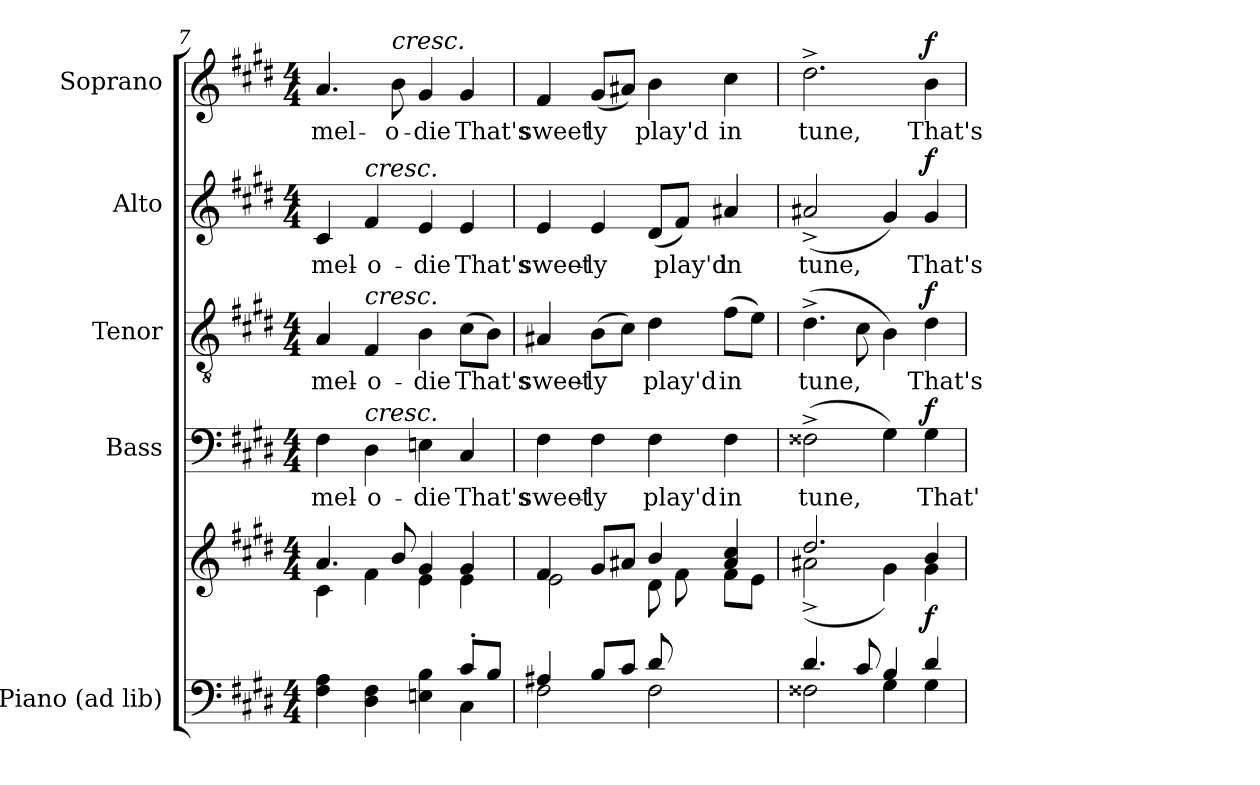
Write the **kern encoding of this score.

**kern	**kern	**dynam	**kern	**text	**dynam	**kern	**text	**dynam	**kern	**text	**dynam	**kern	**text	**dynam
*part5	*part5	*part5	*part4	*part4	*part4	*part3	*part3	*part3	*part2	*part2	*part2	*part1	*part1	*part1
*staff6	*staff5	*staff5/6	*staff4	*staff4	*staff4	*staff3	*staff3	*staff3	*staff2	*staff2	*staff2	*staff1	*staff1	*staff1
*I"Piano (ad lib)	*	*	*I"Bass	*	*	*I"Tenor	*	*	*I"Alto	*	*	*I"Soprano	*	*
*I'Pno.	*	*	*I'B.	*	*	*I'T.	*	*	*I'A.	*	*	*I'S.	*	*
*clefF4	*clefG2	*	*clefF4	*	*	*clefGv2	*	*	*clefG2	*	*	*clefG2	*	*
*	*	*	*	*	*	*ITrd7c12	*	*	*	*	*	*	*	*
*k[f#c#g#d#]	*k[f#c#g#d#]	*	*k[f#c#g#d#]	*	*	*k[f#c#g#d#]	*	*	*k[f#c#g#d#]	*	*	*k[f#c#g#d#]	*	*
*E:	*E:	*	*E:	*	*	*E:	*	*	*E:	*	*	*E:	*	*
*M4/4	*M4/4	*	*M4/4	*	*	*M4/4	*	*	*M4/4	*	*	*M4/4	*	*
=7	=7	=7	=7	=7	=7	=7	=7	=7	=7	=7	=7	=7	=7	=7
*^	*^	*	*	*	*	*	*	*	*	*	*	*	*	*
!	!	!	!	!	!	!LO:LY:b:color=#000000	!	!	!	!	!	!	!	!	!	!
!	!	!	!	!	!	!	!	!	!LO:LY:b:color=#000000	!	!	!	!	!	!	!
!	!	!	!	!	!	!	!	!	!	!	!	!LO:LY:b:color=#000000	!	!	!	!
!	!	!	!	!	!	!	!	!	!	!	!	!	!	!	!LO:LY:b:color=#000000	!
2.ryy	4F#i\ 4Ai	4.ai/	4c#i\	.	4F#i\	mel-	.	4AAi/	mel-	.	4c#i/	mel-	.	4.ai/	mel-	.
!	!	!	!	!	!	!LO:LY:b:color=#000000	!	!	!	!	!	!	!	!	!	!
!	!	!	!	!	!	!	!	!	!LO:LY:b:color=#000000	!	!	!	!	!	!	!
!	!	!	!	!	!	!	!	!	!	!	!LO:TX:a:i:t=cresc.	!	!	!	!	!
!	!	!	!	!	!	!	!	!LO:TX:a:i:t=cresc.	!	!	!	!	!	!	!	!
!	!	!	!	!	!LO:TX:a:i:t=cresc.	!	!	!	!	!	!	!	!	!	!	!
!	!	!	!	!	!	!	!	!	!	!	!	!LO:LY:b:color=#000000	!	!	!	!
.	4D#i\ 4F#i	.	4f#i\	.	4D#i\	-o-	.	4FF#i/	-o-	.	4f#i/	-o-	.	.	.	.
!	!	!	!	!	!	!	!	!	!	!	!	!	!	!LO:TX:a:i:t=cresc.	!	!
!	!	!	!	!	!	!	!	!	!	!	!	!	!	!	!LO:LY:b:color=#000000	!
.	.	8bi/	.	.	.	.	.	.	.	.	.	.	.	8bi\	-o-	.
!	!	!	!	!	!	!LO:LY:b:color=#000000	!	!	!	!	!	!	!	!	!	!
!	!	!	!	!	!	!	!	!	!LO:LY:b:color=#000000	!	!	!	!	!	!	!
!	!	!	!	!	!	!	!	!	!	!	!	!LO:LY:b:color=#000000	!	!	!	!
!	!	!	!	!	!	!	!	!	!	!	!	!	!	!	!LO:LY:b:color=#000000	!
.	4Eni\ 4Bi	4g#i/	4ei\	.	4Eni\	-die	.	4BBi\	-die	.	4ei/	-die	.	4g#i/	-die	.
!	!	!	!	!	!	!LO:LY:b:color=#000000	!	!	!	!	!	!	!	!	!	!
!	!	!	!	!	!	!	!	!	!LO:LY:b:color=#000000	!	!	!	!	!	!	!
!	!	!	!	!	!	!	!	!	!	!	!	!LO:LY:b:color=#000000	!	!	!	!
!	!	!	!	!	!	!	!	!	!	!	!	!	!	!	!LO:LY:b:color=#000000	!
8c#'i/L	4C#i\	4g#i/	4ei\	.	4C#i/	That's	.	(8C#i\L	That's	.	4ei/	That's	.	4g#i/	That's	.
8Bi/J	.	.	.	.	.	.	.	8BBi\J)	.	.	.	.	.	.	.	.
=8	=8	=8	=8	=8	=8	=8	=8	=8	=8	=8	=8	=8	=8	=8	=8	=8
!	!	!	!	!	!	!LO:LY:b:color=#000000	!	!	!	!	!	!	!	!	!	!
!	!	!	!	!	!	!	!	!	!LO:LY:b:color=#000000	!	!	!	!	!	!	!
!	!	!	!	!	!	!	!	!	!	!	!	!LO:LY:b:color=#000000	!	!	!	!
!	!	!	!	!	!	!	!	!	!	!	!	!	!	!	!LO:LY:b:color=#000000	!
4A#Xi/	2F#i\	4f#i/	2ei\	.	4F#i\	sweet-	.	4AA#Xi/	sweet-	.	4ei/	sweet-	.	4f#i/	sweet	.
!	!	!	!	!	!	!LO:LY:b:color=#000000	!	!	!	!	!	!	!	!	!	!
!	!	!	!	!	!	!	!	!	!LO:LY:b:color=#000000	!	!	!	!	!	!	!
!	!	!	!	!	!	!	!	!	!	!	!	!LO:LY:b:color=#000000	!	!	!	!
!	!	!	!	!	!	!	!	!	!	!	!	!	!	!	!LO:LY:b:color=#000000	!
8Bi/L	.	8g#i/L	.	.	4F#i\	-ly	.	(8BBi\L	-ly	.	4ei/	-ly	.	(8g#i/L	-ly	.
8c#i/J	.	8a#Xi/J	.	.	.	.	.	8C#i\J)	.	.	.	.	.	8a#Xi/J)	.	.
!	!	!	!	!	!	!LO:LY:b:color=#000000	!	!	!	!	!	!	!	!	!	!
!	!	!	!	!	!	!	!	!	!LO:LY:b:color=#000000	!	!	!	!	!	!	!
!	!	!	!	!	!	!	!	!	!	!	!	!	!	!	!LO:LY:b:color=#000000	!
8d#i/	2F#i\	4bi/	8d#i\	.	4F#i\	play'd	.	4D#i\	play'd	.	(8d#i/L	.	.	4bi\	play'd	.
!	!	!	!	!	!	!	!	!	!	!	!	!LO:LY:b:color=#000000	!	!	!	!
4.ryy	.	.	8f#i\	.	.	.	.	.	.	.	8f#i/J)	play'd	.	.	.	.
!	!	!	!	!	!	!LO:LY:b:color=#000000	!	!	!	!	!	!	!	!	!	!
!	!	!	!	!	!	!	!	!	!LO:LY:b:color=#000000	!	!	!	!	!	!	!
!	!	!	!	!	!	!	!	!	!	!	!	!LO:LY:b:color=#000000	!	!	!	!
!	!	!	!	!	!	!	!	!	!	!	!	!	!	!	!LO:LY:b:color=#000000	!
.	.	4a#i/ 4cc#i	8f#i\L	.	4F#i\	in	.	(8F#i\L	in	.	4a#Xi/	in	.	4cc#i\	in	.
.	.	.	8ei\J	.	.	.	.	8Ei\J)	.	.	.	.	.	.	.	.
!!LO:PB:g=z
=9	=9	=9	=9	=9	=9	=9	=9	=9	=9	=9	=9	=9	=9	=9	=9	=9
!	!	!	!	!	!	!LO:LY:b:color=#000000	!	!	!	!	!	!	!	!	!	!
!	!	!	!	!	!	!	!	!	!LO:LY:b:color=#000000	!	!	!	!	!	!	!
!	!	!	!	!	!	!	!	!	!	!	!	!LO:LY:b:color=#000000	!	!	!	!
!	!	!	!	!	!	!	!	!	!	!	!	!	!	!	!LO:LY:b:color=#000000	!
4.d#i/	2F##Xi\	2.dd#i/	(2a#X^i\	.	(2F##X^i\	tune,	.	(4.D#^i\	tune,	.	(2a#X^i/	tune,	.	2.dd#^i\	tune,	.
8c#i/	.	.	.	.	.	.	.	8C#i\	.	.	.	.	.	.	.	.
4Bi/	4G#i\	.	4g#i\)	.	4G#i\)	.	.	4BBi\)	.	.	4g#i/)	.	.	.	.	.
!	!	!	!	!	!	!LO:LY:b:color=#000000	!	!	!	!	!	!	!	!	!	!
!	!	!	!	!	!	!	!	!	!LO:LY:b:color=#000000	!	!	!	!	!	!	!
!	!	!	!	!	!	!	!	!	!	!	!	!LO:LY:b:color=#000000	!	!	!	!
!	!	!	!	!	!	!	!	!	!	!	!	!	!	!	!LO:LY:b:color=#000000	!
4d#i/	4G#i\	4bi/	4g#i\	f	4G#i\	That'	f	4D#i\	That's	f	4g#i/	That's	f	4bi\	That's	f
*v	*v	*	*	*	*	*	*	*	*	*	*	*	*	*	*	*
*	*v	*v	*	*	*	*	*	*	*	*	*	*	*	*	*
=	=	=	=	=	=	=	=	=	=	=	=	=	=	=
*-	*-	*-	*-	*-	*-	*-	*-	*-	*-	*-	*-	*-	*-	*-
